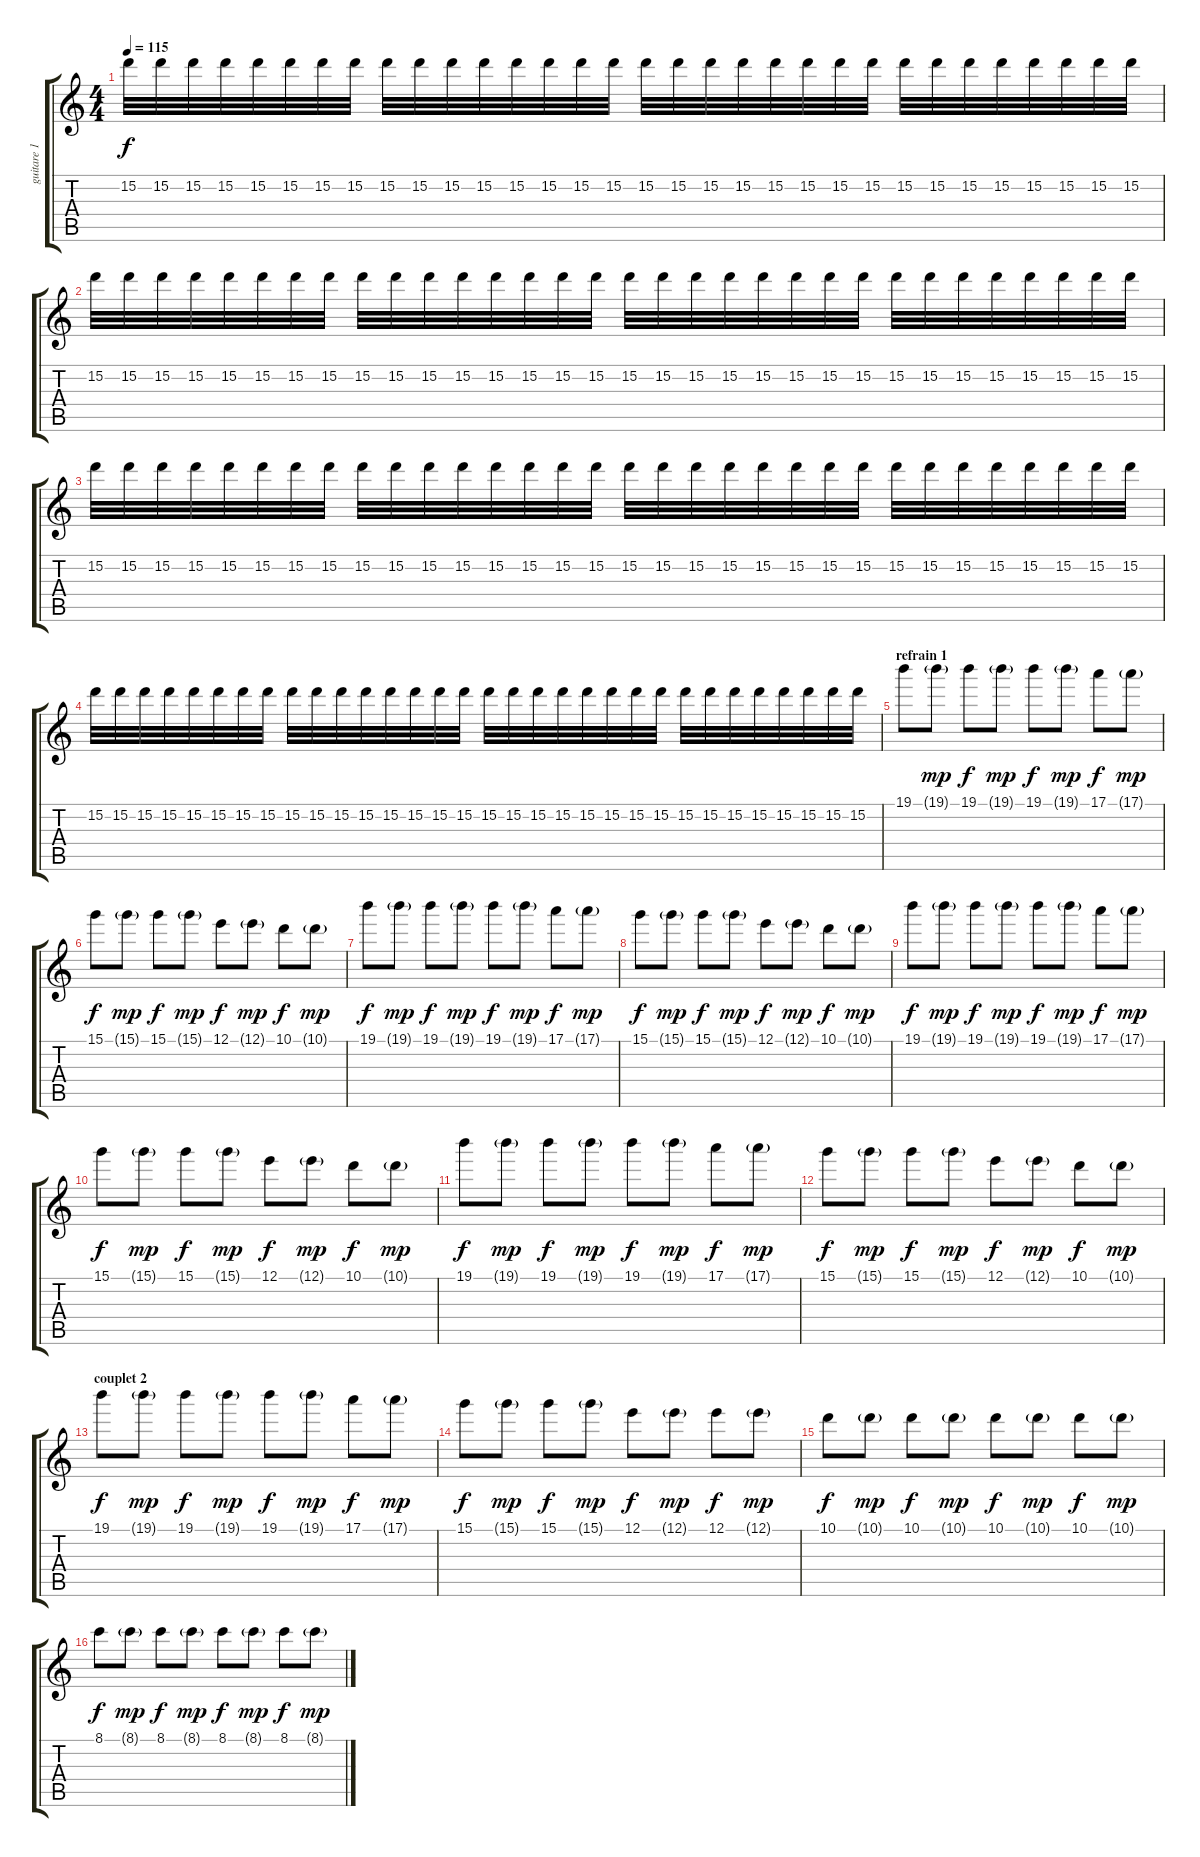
\track ("guitare 1" "guitare 1") {instrument distortionguitar}
\staff {score tabs}
\tuning (E4 B3 G3 D3 A2 E2) {hide}
\ts (4 4)
\tempo 115
\clef g2
\ks c
15.2.32{dy f} 15.2.32 15.2.32 15.2.32 15.2.32 15.2.32 15.2.32 15.2.32 15.2.32 15.2.32 15.2.32 15.2.32 15.2.32 15.2.32 15.2.32 15.2.32 15.2.32 15.2.32 15.2.32 15.2.32 15.2.32 15.2.32 15.2.32 15.2.32 15.2.32 15.2.32 15.2.32 15.2.32 15.2.32 15.2.32 15.2.32 15.2.32 |
15.2.32 15.2.32 15.2.32 15.2.32 15.2.32 15.2.32 15.2.32 15.2.32 15.2.32 15.2.32 15.2.32 15.2.32 15.2.32 15.2.32 15.2.32 15.2.32 15.2.32 15.2.32 15.2.32 15.2.32 15.2.32 15.2.32 15.2.32 15.2.32 15.2.32 15.2.32 15.2.32 15.2.32 15.2.32 15.2.32 15.2.32 15.2.32 |
15.2.32 15.2.32 15.2.32 15.2.32 15.2.32 15.2.32 15.2.32 15.2.32 15.2.32 15.2.32 15.2.32 15.2.32 15.2.32 15.2.32 15.2.32 15.2.32 15.2.32 15.2.32 15.2.32 15.2.32 15.2.32 15.2.32 15.2.32 15.2.32 15.2.32 15.2.32 15.2.32 15.2.32 15.2.32 15.2.32 15.2.32 15.2.32 |
15.2.32 15.2.32 15.2.32 15.2.32 15.2.32 15.2.32 15.2.32 15.2.32 15.2.32 15.2.32 15.2.32 15.2.32 15.2.32 15.2.32 15.2.32 15.2.32 15.2.32 15.2.32 15.2.32 15.2.32 15.2.32 15.2.32 15.2.32 15.2.32 15.2.32 15.2.32 15.2.32 15.2.32 15.2.32 15.2.32 15.2.32 15.2.32 |
\section ("" "refrain 1")
19.1.8{balance 0 instrument overdrivenguitar} 19.1{g}.8{dy mp} 19.1.8{dy f} 19.1{g}.8{dy mp} 19.1.8{dy f} 19.1{g}.8{dy mp} 17.1.8{dy f} 17.1{g}.8{dy mp} |
15.1.8{dy f} 15.1{g}.8{dy mp} 15.1.8{dy f} 15.1{g}.8{dy mp} 12.1.8{dy f} 12.1{g}.8{dy mp} 10.1.8{dy f} 10.1{g}.8{dy mp} |
19.1.8{dy f} 19.1{g}.8{dy mp} 19.1.8{dy f} 19.1{g}.8{dy mp} 19.1.8{dy f} 19.1{g}.8{dy mp} 17.1.8{dy f} 17.1{g}.8{dy mp} |
15.1.8{dy f} 15.1{g}.8{dy mp} 15.1.8{dy f} 15.1{g}.8{dy mp} 12.1.8{dy f} 12.1{g}.8{dy mp} 10.1.8{dy f} 10.1{g}.8{dy mp} |
19.1.8{dy f} 19.1{g}.8{dy mp} 19.1.8{dy f} 19.1{g}.8{dy mp} 19.1.8{dy f} 19.1{g}.8{dy mp} 17.1.8{dy f} 17.1{g}.8{dy mp} |
15.1.8{dy f} 15.1{g}.8{dy mp} 15.1.8{dy f} 15.1{g}.8{dy mp} 12.1.8{dy f} 12.1{g}.8{dy mp} 10.1.8{dy f} 10.1{g}.8{dy mp} |
19.1.8{dy f} 19.1{g}.8{dy mp} 19.1.8{dy f} 19.1{g}.8{dy mp} 19.1.8{dy f} 19.1{g}.8{dy mp} 17.1.8{dy f} 17.1{g}.8{dy mp} |
15.1.8{dy f} 15.1{g}.8{dy mp} 15.1.8{dy f} 15.1{g}.8{dy mp} 12.1.8{dy f} 12.1{g}.8{dy mp} 10.1.8{dy f} 10.1{g}.8{dy mp} |
\section ("" "couplet 2")
19.1.8{dy f} 19.1{g}.8{dy mp} 19.1.8{dy f} 19.1{g}.8{dy mp} 19.1.8{dy f} 19.1{g}.8{dy mp} 17.1.8{dy f} 17.1{g}.8{dy mp} |
15.1.8{dy f} 15.1{g}.8{dy mp} 15.1.8{dy f} 15.1{g}.8{dy mp} 12.1.8{dy f} 12.1{g}.8{dy mp} 12.1.8{dy f} 12.1{g}.8{dy mp} |
10.1.8{dy f} 10.1{g}.8{dy mp} 10.1.8{dy f} 10.1{g}.8{dy mp} 10.1.8{dy f} 10.1{g}.8{dy mp} 10.1.8{dy f} 10.1{g}.8{dy mp} |
8.1.8{dy f} 8.1{g}.8{dy mp} 8.1.8{dy f} 8.1{g}.8{dy mp} 8.1.8{dy f} 8.1{g}.8{dy mp} 8.1.8{dy f} 8.1{g}.8{dy mp}
